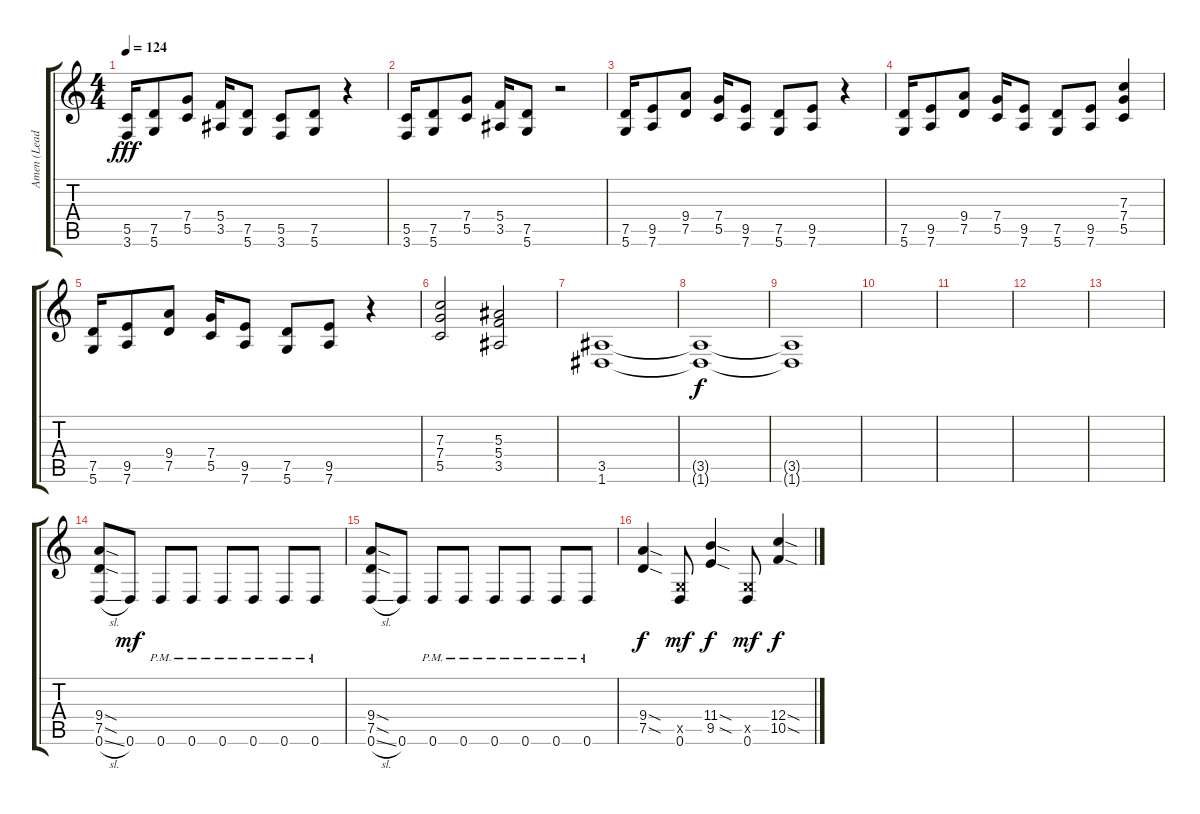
\track ("Amen (Lead)" "Amen (Lead") {instrument distortionguitar}
\staff {score tabs}
\tuning (D4 A3 F3 C3 G2 D2) {hide}
\ts (4 4)
\tempo 124
\clef g2
\ks c
(5.5 3.6).16{dy fff} (7.5 5.6).8 (7.4 5.5).8 (5.4 3.5).16 (7.5 5.6).8 (5.5 3.6).8 (7.5 5.6).8 r.4 |
(5.5 3.6).16 (7.5 5.6).8 (7.4 5.5).8 (5.4 3.5).16 (7.5 5.6).8 r.2 |
(7.5 5.6).16 (9.5 7.6).8 (9.4 7.5).8 (7.4 5.5).16 (9.5 7.6).8 (7.5 5.6).8 (9.5 7.6).8 r.4 |
(7.5 5.6).16 (9.5 7.6).8 (9.4 7.5).8 (7.4 5.5).16 (9.5 7.6).8 (7.5 5.6).8 (9.5 7.6).8 (7.3 7.4 5.5).4 |
(7.5 5.6).16 (9.5 7.6).8 (9.4 7.5).8 (7.4 5.5).16 (9.5 7.6).8 (7.5 5.6).8 (9.5 7.6).8 r.4 |
(7.3 7.4 5.5).2 (5.3 5.4 3.5).2 |
(3.5 1.6).1{volume 0} |
(3.5{t} 1.6{t}).1{dy f} |
(3.5{t} 1.6{t}).1 |
|
|
|
|
(9.4{sod} 7.5{sod} 0.6{sl}).8 0.6.8{dy mf} 0.6{pm}.8 0.6{pm}.8 0.6{pm}.8 0.6{pm}.8 0.6{pm}.8 0.6{pm}.8 |
(9.4{sod} 7.5{sod} 0.6{sl}).8 0.6.8 0.6{pm}.8 0.6{pm}.8 0.6{pm}.8 0.6{pm}.8 0.6{pm}.8 0.6{pm}.8 |
(9.4{sod} 7.5{sod}).4{dy f volume 16} (0.5{x} 0.6).8{dy mf} (11.4{sod} 9.5{sod}).4{dy f} (0.5{x} 0.6).8{dy mf} (12.4{sod} 10.5{sod}).4{dy f}
